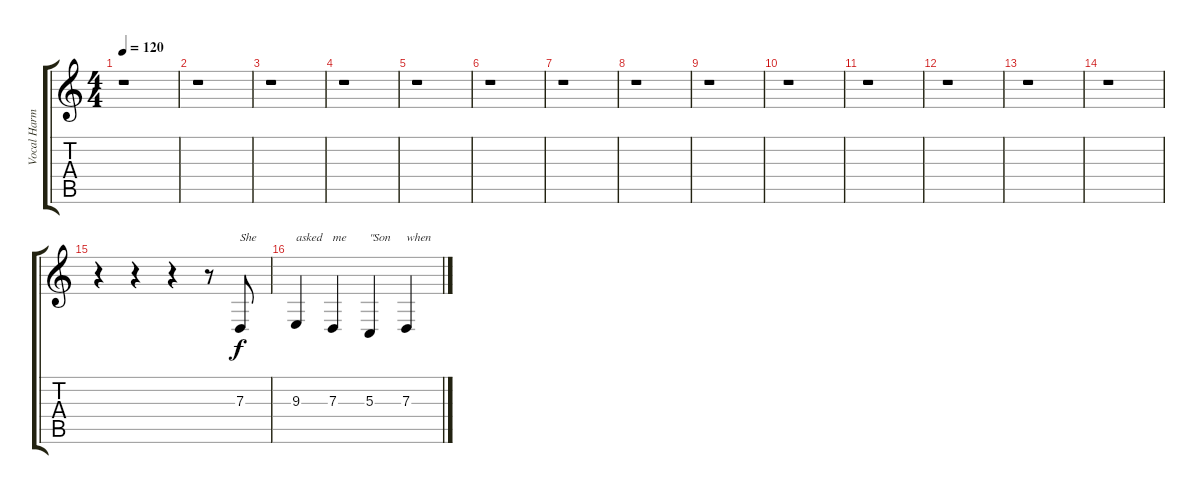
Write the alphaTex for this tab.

\track ("Vocal Harmony" "Vocal Harm") {instrument cello}
\staff {score tabs}
\tuning (E4 B3 G2 D2 A2 E2) {hide}
\ts (4 4)
\tempo 120
\clef g2
\ks c
r.1{dy f} |
r.1 |
r.1 |
r.1 |
r.1 |
r.1 |
r.1 |
r.1 |
r.1 |
r.1 |
r.1 |
r.1 |
r.1 |
r.1 |
r.4 r.4 r.4 r.8 7.3.8{txt "She"} |
9.3.4{txt "asked"} 7.3.4{txt "me"} 5.3.4{txt "\"Son"} 7.3.4{txt "when"}
